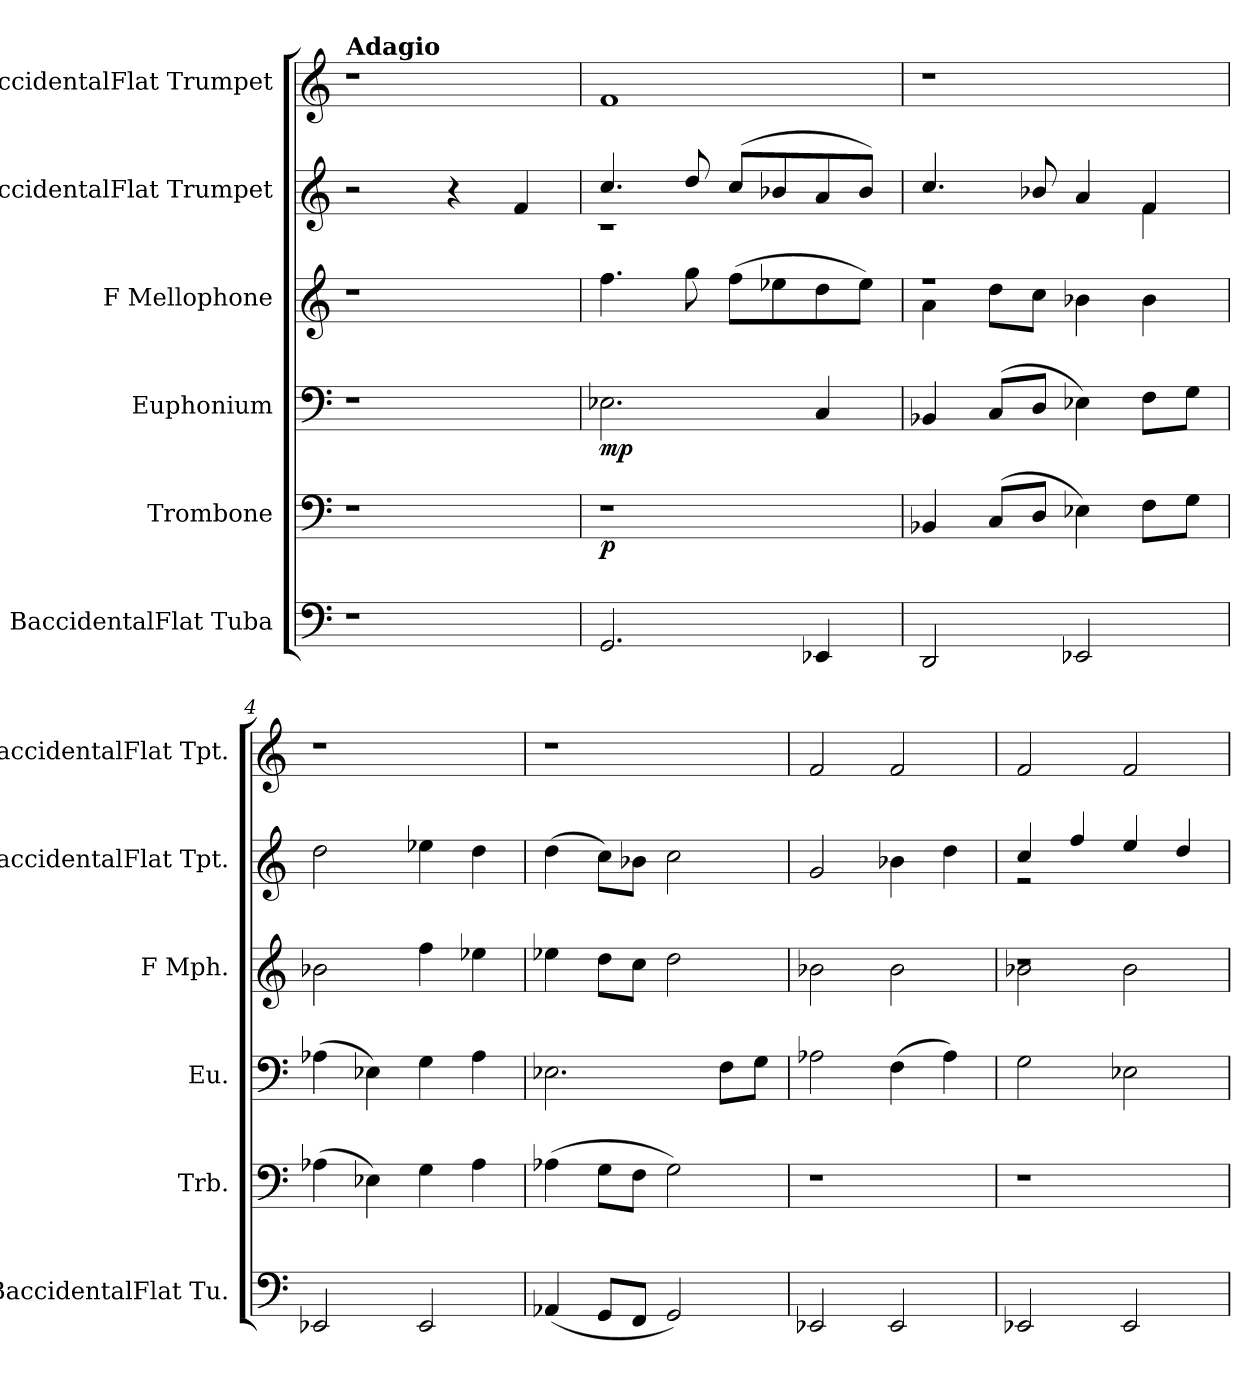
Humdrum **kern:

**kern	**kern	**dynam	**kern	**dynam	**kern	**kern	**kern
*part6	*part5	*part5	*part4	*part4	*part3	*part2	*part1
*staff6	*staff5	*staff5	*staff4	*staff4	*staff3	*staff2	*staff1
*I"BaccidentalFlat Tuba	*I"Trombone	*	*I"Euphonium	*	*I"F Mellophone	*I"BaccidentalFlat Trumpet	*I"BaccidentalFlat Trumpet
*I'BaccidentalFlat Tu.	*I'Trb.	*	*I'Eu.	*	*I'F Mph.	*I'BaccidentalFlat Tpt.	*I'BaccidentalFlat Tpt.
*clefF4	*clefF4	*	*clefF4	*	*clefG2	*clefG2	*clefG2
*	*	*	*	*	*ITrd4c7	*ITrd1c2	*ITrd1c2
*k[]	*k[]	*	*k[]	*	*k[b-]	*k[b-e-]	*k[b-e-]
=1	=1	=1	=1	=1	=1	=1	=1
!	!	!	!	!	!	!	!LO:TX:a:B:t=Adagio
1r	1r	.	1r	.	1r	2r	1r
.	.	.	.	.	.	4r	.
.	.	.	.	.	.	4e-/	.
=2	=2	=2	=2	=2	=2	=2	=2
*	*	*	*	*	*	*^	*
!	!	!LO:DY:b	!	!LO:DY:b	!	!	!	!
2.GG/	1r	p	2.E-X\	mp	4.b-\	4.b-/	1r	1e-
.	.	.	.	.	8cc\	8cc/	.	.
.	.	.	.	.	(>8b-\L	(>8b-/L	.	.
.	.	.	.	.	8a-X\	8a-X/	.	.
4EE-X/	.	.	4C/	.	8g\	8g/	.	.
.	.	.	.	.	8a-\J)	8a-/J)	.	.
=3	=3	=3	=3	=3	=3	=3	=3	=3
*	*	*	*	*	*^	*	*	*
2DD/	4BB-X/	.	4BB-X/	.	1r	4d\	4.b-/	2.ryy	1r
.	(8C/L	.	(8C/L	.	.	8g\L	.	.	.
.	8D/J	.	8D/J	.	.	8f\J	8a-X/	.	.
2EE-X/	4E-X\)	.	4E-X\)	.	.	4e-X\	4g/	.	.
.	8F\L	.	8F\L	.	.	4e-\	4e-/	4e-\	.
.	8G\J	.	8G\J	.	.	.	.	.	.
*	*	*	*	*	*v	*v	*	*	*
*	*	*	*	*	*	*v	*v	*
=4	=4	=4	=4	=4	=4	=4	=4
2EE-X/	(4A-X\	.	(4A-X\	.	2e-X\	2cc\	1r
.	4E-X\)	.	4E-X\)	.	.	.	.
2EE-/	4G\	.	4G\	.	4b-\	4dd-X\	.
.	4A-\	.	4A-\	.	4a-X\	4cc\	.
=5	=5	=5	=5	=5	=5	=5	=5
(>4AA-X/	(>4A-X\	.	2.E-X\	.	4a-X\	(>4cc\	1r
8GG/L	8G\L	.	.	.	8g\L	8b-\L)	.
8FF/J	8F\J	.	.	.	8f\J	8a-X\J	.
2GG/)	2G\)	.	.	.	2g\	2b-\	.
.	.	.	8F\L	.	.	.	.
.	.	.	8G\J	.	.	.	.
=6	=6	=6	=6	=6	=6	=6	=6
2EE-X/	1r	.	2A-X\	.	2e-X\	2f/	2e-/
2EE-/	.	.	(4F\	.	2e-\	4a-X\	2e-/
.	.	.	4A-\)	.	.	4cc\	.
!!LO:LB:g=z
=7	=7	=7	=7	=7	=7	=7	=7
*	*	*	*	*	*^	*^	*
2EE-X/	1r	.	2G\	.	1r	2e-X\	4b-/	2r	2e-/
.	.	.	.	.	.	.	4ee-/	.	.
2EE-/	.	.	2E-X\	.	.	2e-\	4dd/	2ryy	2e-/
.	.	.	.	.	.	.	4cc/	.	.
*	*	*	*	*	*v	*v	*	*	*
*	*	*	*	*	*	*v	*v	*
=	=	=	=	=	=	=	=
*-	*-	*-	*-	*-	*-	*-	*-
